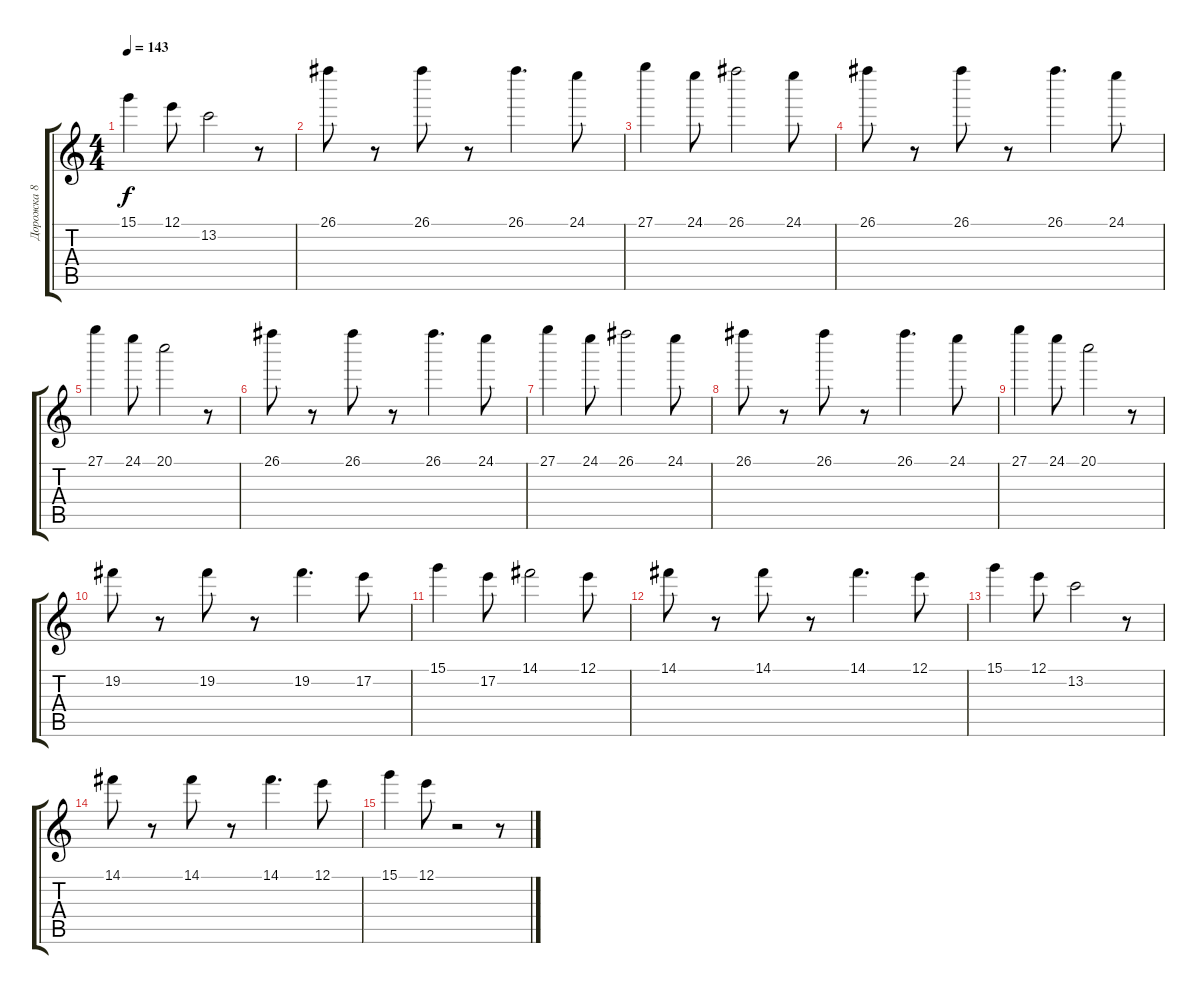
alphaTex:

\track ("Дорожка 8" "Дорожка 8") {instrument electricguitarclean}
\staff {score tabs}
\tuning (E4 B3 G3 D3 A2 E2) {hide}
\ts (4 4)
\tempo 143
\clef g2
\ks c
15.1.4{dy f} 12.1.8 13.2.2 r.8 |
26.1.8 r.8 26.1.8 r.8 26.1.4{d} 24.1.8 |
27.1.4 24.1.8 26.1.2 24.1.8 |
26.1.8 r.8 26.1.8 r.8 26.1.4{d} 24.1.8 |
27.1.4 24.1.8 20.1.2 r.8 |
26.1.8 r.8 26.1.8 r.8 26.1.4{d} 24.1.8 |
27.1.4 24.1.8 26.1.2 24.1.8 |
26.1.8 r.8 26.1.8 r.8 26.1.4{d} 24.1.8 |
27.1.4 24.1.8 20.1.2 r.8 |
19.2.8 r.8 19.2.8 r.8 19.2.4{d} 17.2.8 |
15.1.4 17.2.8 14.1.2 12.1.8 |
14.1.8 r.8 14.1.8 r.8 14.1.4{d} 12.1.8 |
15.1.4 12.1.8 13.2.2 r.8 |
14.1.8 r.8 14.1.8 r.8 14.1.4{d} 12.1.8 |
15.1.4 12.1.8 r.2 r.8
